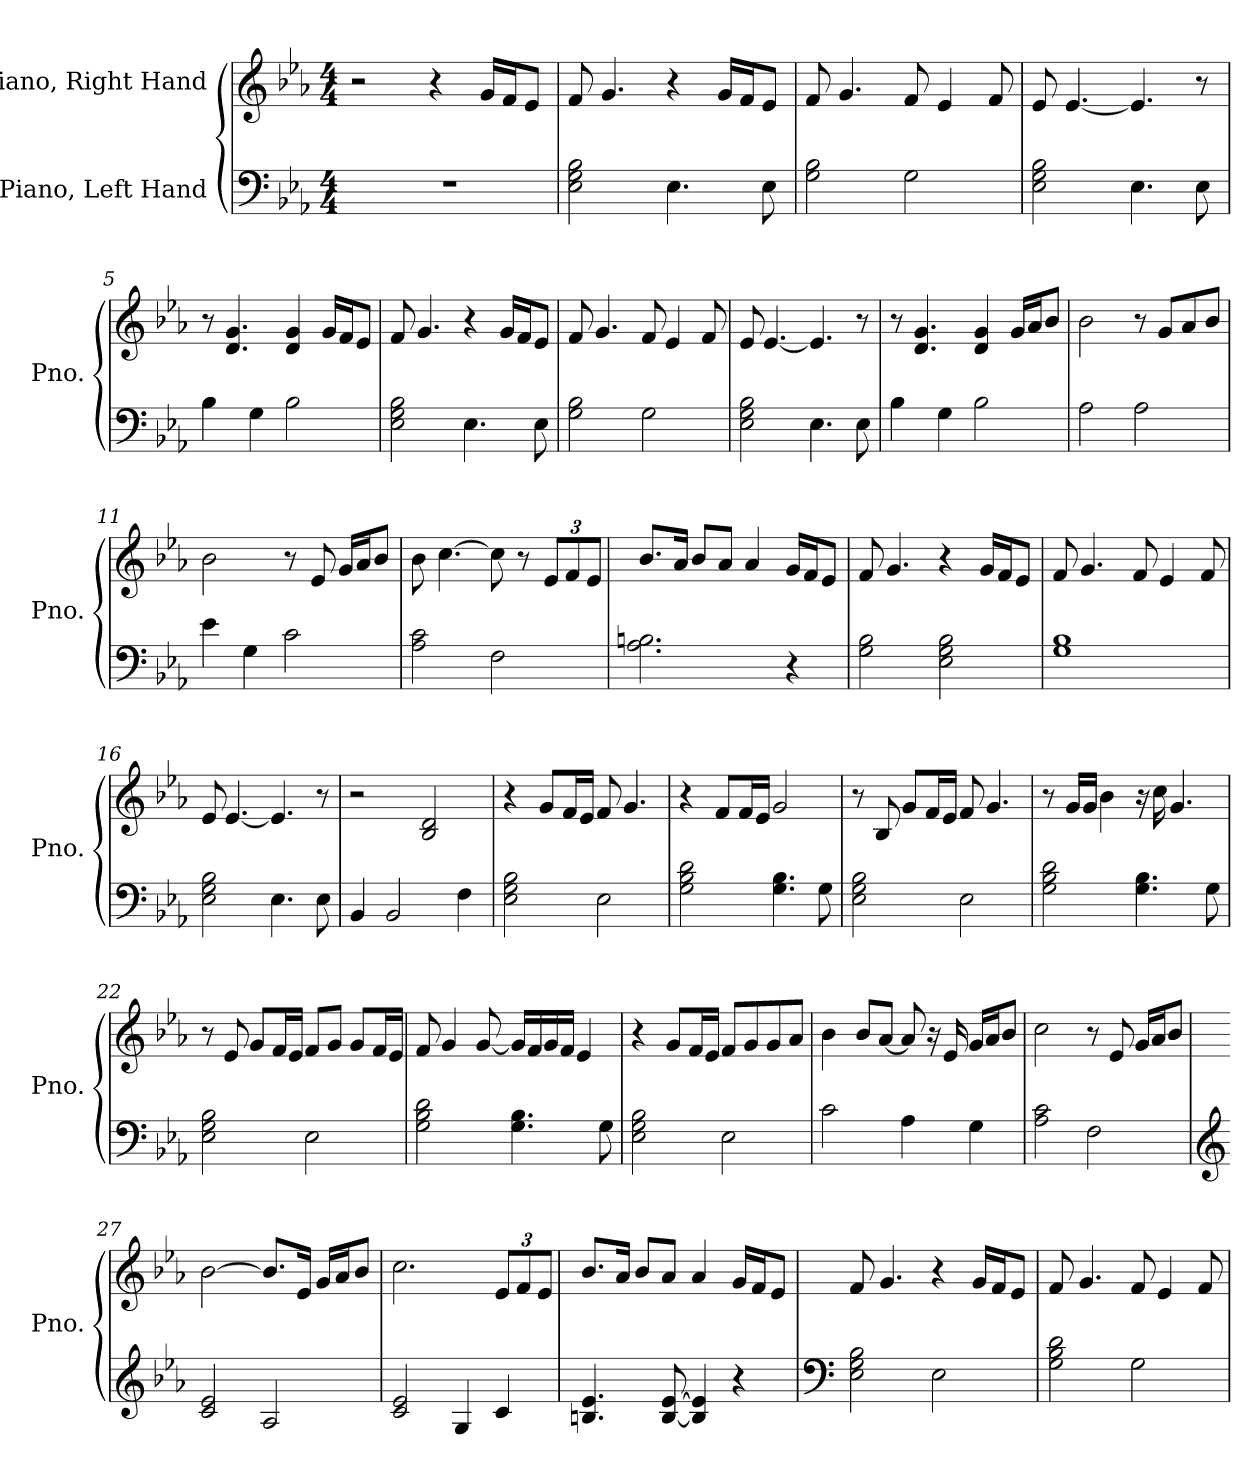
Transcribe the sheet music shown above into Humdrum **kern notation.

**kern	**kern
*part2	*part1
*staff2	*staff1
*I"Piano, Left Hand	*I"Piano, Right Hand
*I'Pno.	*I'Pno.
*clefF4	*clefG2
*k[b-e-a-]	*k[b-e-a-]
*M4/4	*M4/4
*MM80	*MM80
=1	=1
1r	2r
.	4r
.	16g/LL
.	16f/J
.	8e-/J
=2	=2
2E-\ 2G\ 2B-\	8f/
.	4.g/
4.E-\	4r
.	16g/LL
.	16f/J
8E-\	8e-/J
=3	=3
2G\ 2B-\	8f/
.	4.g/
2G\	8f/
.	4e-/
.	8f/
=4	=4
2E-\ 2G\ 2B-\	8e-/
.	[4.e-/
4.E-\	4.e-/]
8E-\	8r
=5	=5
4B-\	8r
.	4.d/ 4.g/
4G\	.
2B-\	4d/ 4g/
.	16g/LL
.	16f/J
.	8e-/J
!!LO:LB:g=z
=6	=6
2E-\ 2G\ 2B-\	8f/
.	4.g/
4.E-\	4r
.	16g/LL
.	16f/J
8E-\	8e-/J
=7	=7
2G\ 2B-\	8f/
.	4.g/
2G\	8f/
.	4e-/
.	8f/
=8	=8
2E-\ 2G\ 2B-\	8e-/
.	[4.e-/
4.E-\	4.e-/]
8E-\	8r
=9	=9
4B-\	8r
.	4.d/ 4.g/
4G\	.
2B-\	4d/ 4g/
.	16g/LL
.	16a-/J
.	8b-/J
=10	=10
2A-\	2b-\
2A-\	8r
.	8g/L
.	8a-/
.	8b-/J
=11	=11
4e-\	2b-\
4G\	.
2c\	8r
.	8e-/
.	16g/LL
.	16a-/J
.	8b-/J
!!LO:LB:g=z
=12	=12
2A-\ 2c\	8b-\
.	[4.cc\
2F\	8cc\]
.	8r
*	*Xbrackettup
.	12e-/L
.	12f/
.	12e-/J
=13	=13
2.A-\ 2.Bn\	8.b-/L
.	16a-/Jk
.	8b-/L
.	8a-/J
.	4a-/
4r	16g/LL
.	16f/J
.	8e-/J
=14	=14
2G\ 2B-\	8f/
.	4.g/
2E-\ 2G\ 2B-\	4r
.	16g/LL
.	16f/J
.	8e-/J
=15	=15
1G 1B-	8f/
.	4.g/
.	8f/
.	4e-/
.	8f/
=16	=16
2E-\ 2G\ 2B-\	8e-/
.	[4.e-/
4.E-\	4.e-/]
8E-\	8r
!!LO:LB:g=z
=17	=17
4BB-/	2r
2BB-/	.
.	2B-/ 2d/
4F\	.
=18	=18
2E-\ 2G\ 2B-\	4r
.	8g/L
.	16f/L
.	16e-/JJ
2E-\	8f/
.	4.g/
=19	=19
2G\ 2B-\ 2d\	4r
.	8f/L
.	16f/L
.	16e-/JJ
4.G\ 4.B-\	2g/
8G\	.
=20	=20
2E-\ 2G\ 2B-\	8r
.	8B-/
.	8g/L
.	16f/L
.	16e-/JJ
2E-\	8f/
.	4.g/
=21	=21
2G\ 2B-\ 2d\	8r
.	16g/LL
.	16g/JJ
.	4b-\
4.G\ 4.B-\	16r
.	16cc\
.	4.g/
8G\	.
!!LO:LB:g=z
=22	=22
2E-\ 2G\ 2B-\	8r
.	8e-/
.	8g/L
.	16f/L
.	16e-/JJ
2E-\	8f/L
.	8g/J
.	8g/L
.	16f/L
.	16e-/JJ
=23	=23
2G\ 2B-\ 2d\	8f/
.	4g/
.	[8g/
4.G\ 4.B-\	16g/LL]
.	16f/
.	16g/
.	16f/JJ
.	4e-/
8G\	.
=24	=24
2E-\ 2G\ 2B-\	4r
.	8g/L
.	16f/L
.	16e-/JJ
2E-\	8f/L
.	8g/
.	8g/
.	8a-/J
=25	=25
2c\	4b-\
.	8b-/L
.	[8a-/J
4A-\	8a-/]
.	16r
.	16e-/
4G\	16g/LL
.	16a-/J
.	8b-/J
!!LO:LB:g=z
=26	=26
2A-\ 2c\	2cc\
2F\	8r
.	8e-/
.	16g/LL
.	16a-/J
.	8b-/J
=27	=27
*clefG2	*
2c/ 2e-/	[2b-\
2A-/	8.b-/L]
.	16e-/Jk
.	16g/LL
.	16a-/J
.	8b-/J
=28	=28
2c/ 2e-/	2.cc\
4G/	.
4c/	12e-/L
.	12f/
.	12e-/J
=29	=29
4.Bn/ 4.e-/	8.b-/L
.	16a-/Jk
.	8b-/L
[8B/ [8e-/	8a-/J
4B/] 4e-/]	4a-/
4r	16g/LL
.	16f/J
.	8e-/J
=30	=30
*clefF4	*
2E-\ 2G\ 2B-\	8f/
.	4.g/
2E-\	4r
.	16g/LL
.	16f/J
.	8e-/J
!!LO:PB:g=z
=31	=31
2G\ 2B-\ 2d\	8f/
.	4.g/
2G\	8f/
.	4e-/
.	8f/
=	=
*-	*-
